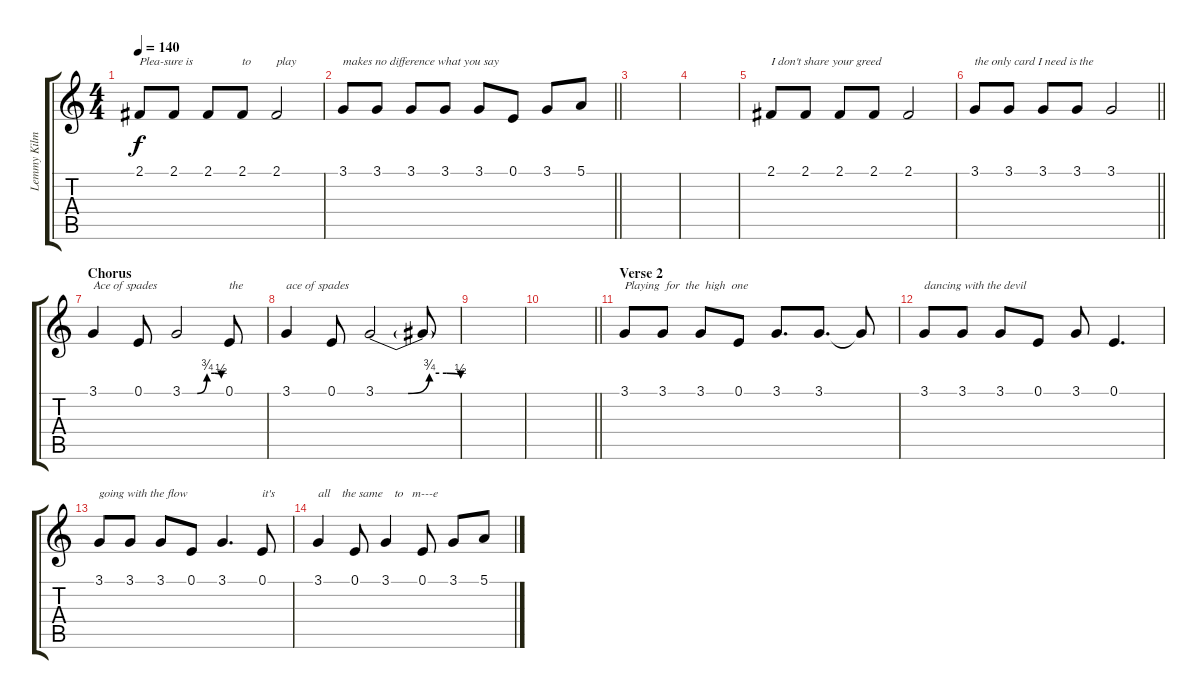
\track ("Lemmy Kilmister (Vocal)" "Lemmy Kilm") {instrument lead6voice}
\staff {score tabs}
\tuning (E4 B3 G3 D3 A2 E2) {hide}
\ts (4 4)
\tempo 140
\clef g2
\ks c
2.1.8{txt "Plea-sure is" dy f} 2.1.8 2.1.8 2.1.8{txt "to"} 2.1.2{txt "play"} |
\barLineRight lightlight
3.1.8{txt "makes no difference what you say"} 3.1.8 3.1.8 3.1.8 3.1.8 0.1.8 3.1.8 5.1.8 |
|
|
2.1.8{txt "I don't share your greed"} 2.1.8 2.1.8 2.1.8 2.1.2 |
\barLineRight lightlight
3.1.8{txt "the only card I need is the"} 3.1.8 3.1.8 3.1.8 3.1.2 |
\section ("" "Chorus")
3.1.4{txt "Ace of spades"} 0.1.8 3.1{be (custom 0 0 23 0 38 3 50 3 60 2)}.2 0.1.8{txt "the"} |
3.1.4{txt "ace of spades"} 0.1.8 3.1{be (custom 0 0 23 0 38 3 50 3 60 2)}.2 3.1{t}.8 |
|
\barLineRight lightlight
|
\section ("" "Verse 2")
3.1.8{txt "Playing  for  the  high  one"} 3.1.8 3.1.8 0.1.8 3.1.8{d} 3.1.8{d} 3.1{t}.8 |
3.1.8{txt "dancing with the devil"} 3.1.8 3.1.8 0.1.8 3.1.8 0.1.4{d} |
3.1.8{txt "going with the flow"} 3.1.8 3.1.8 0.1.8 3.1.4{d} 0.1.8{txt "it's"} |
3.1.4{txt "all    the same    to   m---e"} 0.1.8 3.1.4 0.1.8 3.1.8 5.1.8
